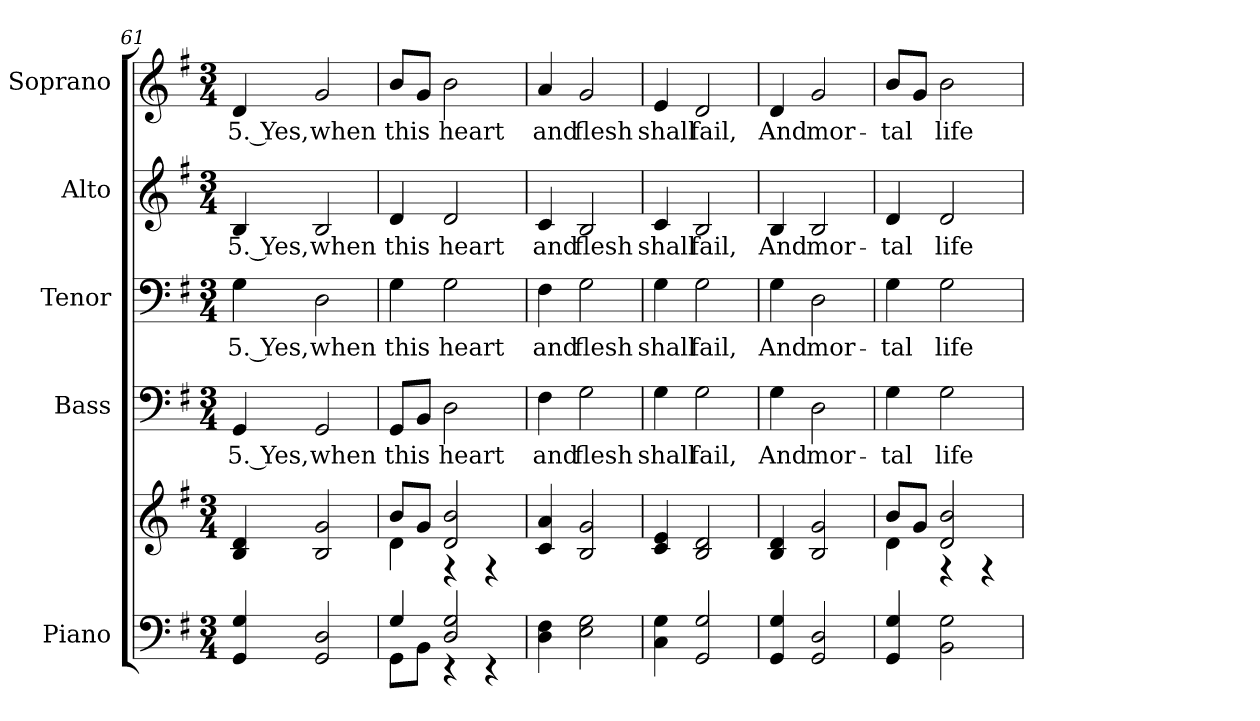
**kern	**kern	**kern	**text	**kern	**text	**kern	**text	**kern	**text
*part5	*part5	*part4	*part4	*part3	*part3	*part2	*part2	*part1	*part1
*staff6	*staff5	*staff4	*staff4	*staff3	*staff3	*staff2	*staff2	*staff1	*staff1
*I"Piano	*	*I"Bass	*	*I"Tenor	*	*I"Alto	*	*I"Soprano	*
*I'Pno.	*	*I'B.	*	*I'T.	*	*I'A.	*	*I'S.	*
!!LO:PB:g=z
*clefF4	*clefG2	*clefF4	*	*clefF4	*	*clefG2	*	*clefG2	*
*k[f#]	*k[f#]	*k[f#]	*	*k[f#]	*	*k[f#]	*	*k[f#]	*
*G:	*G:	*G:	*	*G:	*	*G:	*	*G:	*
*M3/4	*M3/4	*M3/4	*	*M3/4	*	*M3/4	*	*M3/4	*
=61	=61	=61	=61	=61	=61	=61	=61	=61	=61
!	!	!	!LO:LY:b:color=#000000	!	!	!	!	!	!
!	!	!	!	!	!LO:LY:b:color=#000000	!	!	!	!
!	!	!	!	!	!	!	!LO:LY:b:color=#000000	!	!
!	!	!	!	!	!	!	!	!	!LO:LY:b:color=#000000
4GGi/ 4Gi	4Bi/ 4di	4GGi/	5. Yes,	4Gi\	5. Yes,	4Bi/	5. Yes,	4di/	5. Yes,
!	!	!	!LO:LY:b:color=#000000	!	!	!	!	!	!
!	!	!	!	!	!LO:LY:b:color=#000000	!	!	!	!
!	!	!	!	!	!	!	!LO:LY:b:color=#000000	!	!
!	!	!	!	!	!	!	!	!	!LO:LY:b:color=#000000
2GGi/ 2Di	2Bi/ 2gi	2GGi/	when	2Di\	when	2Bi/	when	2gi/	when
=62	=62	=62	=62	=62	=62	=62	=62	=62	=62
*^	*^	*	*	*	*	*	*	*	*
!	!	!	!	!	!LO:LY:b:color=#000000	!	!	!	!	!	!
!	!	!	!	!	!	!	!LO:LY:b:color=#000000	!	!	!	!
!	!	!	!	!	!	!	!	!	!LO:LY:b:color=#000000	!	!
!	!	!	!	!	!	!	!	!	!	!	!LO:LY:b:color=#000000
4Gi/	8GGi\L	8bi/L	4di\	8GGi/L	this	4Gi\	this	4di/	this	8bi/L	this
.	8BBi\J	8gi/J	.	8BBi/J	.	.	.	.	.	8gi/J	.
!	!	!	!	!	!LO:LY:b:color=#000000	!	!	!	!	!	!
!	!	!	!	!	!	!	!LO:LY:b:color=#000000	!	!	!	!
!	!	!	!	!	!	!	!	!	!LO:LY:b:color=#000000	!	!
!	!	!	!	!	!	!	!	!	!	!	!LO:LY:b:color=#000000
2Di/ 2Gi	4r	2di/ 2bi	4r	2Di\	heart	2Gi\	heart	2di/	heart	2bi\	heart
.	4r	.	4r	.	.	.	.	.	.	.	.
*v	*v	*	*	*	*	*	*	*	*	*	*
*	*v	*v	*	*	*	*	*	*	*	*
=63	=63	=63	=63	=63	=63	=63	=63	=63	=63
*^	*^	*	*	*	*	*	*	*	*
!	!	!	!	!	!LO:LY:b:color=#000000	!	!	!	!	!	!
*v	*v	*	*	*	*	*	*	*	*	*	*
*	*v	*v	*	*	*	*	*	*	*	*
*^	*^	*	*	*	*	*	*	*	*
!	!	!	!	!	!	!	!LO:LY:b:color=#000000	!	!	!	!
*v	*v	*	*	*	*	*	*	*	*	*	*
*	*v	*v	*	*	*	*	*	*	*	*
*^	*^	*	*	*	*	*	*	*	*
!	!	!	!	!	!	!	!	!	!LO:LY:b:color=#000000	!	!
*v	*v	*	*	*	*	*	*	*	*	*	*
*	*v	*v	*	*	*	*	*	*	*	*
*^	*^	*	*	*	*	*	*	*	*
!	!	!	!	!	!	!	!	!	!	!	!LO:LY:b:color=#000000
*v	*v	*	*	*	*	*	*	*	*	*	*
*	*v	*v	*	*	*	*	*	*	*	*
4Di\ 4F#i	4ci/ 4ai	4F#i\	and	4F#i\	and	4ci/	and	4ai/	and
!	!	!	!LO:LY:b:color=#000000	!	!	!	!	!	!
!	!	!	!	!	!LO:LY:b:color=#000000	!	!	!	!
!	!	!	!	!	!	!	!LO:LY:b:color=#000000	!	!
!	!	!	!	!	!	!	!	!	!LO:LY:b:color=#000000
2Ei\ 2Gi	2Bi/ 2gi	2Gi\	flesh	2Gi\	flesh	2Bi/	flesh	2gi/	flesh
=64	=64	=64	=64	=64	=64	=64	=64	=64	=64
!	!	!	!LO:LY:b:color=#000000	!	!	!	!	!	!
!	!	!	!	!	!LO:LY:b:color=#000000	!	!	!	!
!	!	!	!	!	!	!	!LO:LY:b:color=#000000	!	!
!	!	!	!	!	!	!	!	!	!LO:LY:b:color=#000000
4Ci\ 4Gi	4ci/ 4ei	4Gi\	shall	4Gi\	shall	4ci/	shall	4ei/	shall
!	!	!	!LO:LY:b:color=#000000	!	!	!	!	!	!
!	!	!	!	!	!LO:LY:b:color=#000000	!	!	!	!
!	!	!	!	!	!	!	!LO:LY:b:color=#000000	!	!
!	!	!	!	!	!	!	!	!	!LO:LY:b:color=#000000
2GGi/ 2Gi	2Bi/ 2di	2Gi\	fail,	2Gi\	fail,	2Bi/	fail,	2di/	fail,
!!LO:PB:g=z
=65	=65	=65	=65	=65	=65	=65	=65	=65	=65
!	!	!	!LO:LY:b:color=#000000	!	!	!	!	!	!
!	!	!	!	!	!LO:LY:b:color=#000000	!	!	!	!
!	!	!	!	!	!	!	!LO:LY:b:color=#000000	!	!
!	!	!	!	!	!	!	!	!	!LO:LY:b:color=#000000
4GGi/ 4Gi	4Bi/ 4di	4Gi\	And	4Gi\	And	4Bi/	And	4di/	And
!	!	!	!LO:LY:b:color=#000000	!	!	!	!	!	!
!	!	!	!	!	!LO:LY:b:color=#000000	!	!	!	!
!	!	!	!	!	!	!	!LO:LY:b:color=#000000	!	!
!	!	!	!	!	!	!	!	!	!LO:LY:b:color=#000000
2GGi/ 2Di	2Bi/ 2gi	2Di\	mor-	2Di\	mor-	2Bi/	mor-	2gi/	mor-
=66	=66	=66	=66	=66	=66	=66	=66	=66	=66
*	*^	*	*	*	*	*	*	*	*
!	!	!	!	!LO:LY:b:color=#000000	!	!	!	!	!	!
!	!	!	!	!	!	!LO:LY:b:color=#000000	!	!	!	!
!	!	!	!	!	!	!	!	!LO:LY:b:color=#000000	!	!
!	!	!	!	!	!	!	!	!	!	!LO:LY:b:color=#000000
4GGi/ 4Gi	8bi/L	4di\	4Gi\	-tal	4Gi\	-tal	4di/	-tal	8bi/L	-tal
.	8gi/J	.	.	.	.	.	.	.	8gi/J	.
!	!	!	!	!LO:LY:b:color=#000000	!	!	!	!	!	!
!	!	!	!	!	!	!LO:LY:b:color=#000000	!	!	!	!
!	!	!	!	!	!	!	!	!LO:LY:b:color=#000000	!	!
!	!	!	!	!	!	!	!	!	!	!LO:LY:b:color=#000000
2BBi\ 2Gi	2di/ 2bi	4r	2Gi\	life	2Gi\	life	2di/	life	2bi\	life
.	.	4r	.	.	.	.	.	.	.	.
*	*v	*v	*	*	*	*	*	*	*	*
=	=	=	=	=	=	=	=	=	=
*-	*-	*-	*-	*-	*-	*-	*-	*-	*-
